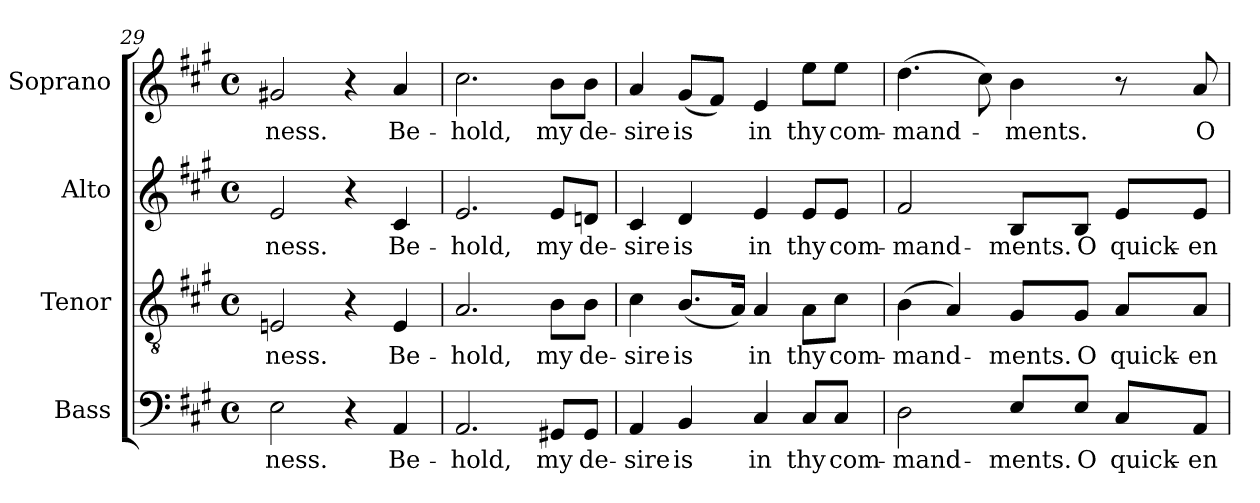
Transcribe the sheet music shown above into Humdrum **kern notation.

**kern	**text	**kern	**text	**kern	**text	**kern	**text
*part4	*part4	*part3	*part3	*part2	*part2	*part1	*part1
*staff4	*staff4	*staff3	*staff3	*staff2	*staff2	*staff1	*staff1
*I"Bass	*	*I"Tenor	*	*I"Alto	*	*I"Soprano	*
*I'B.	*	*I'T.	*	*I'A.	*	*I'S.	*
*clefF4	*	*clefGv2	*	*clefG2	*	*clefG2	*
*	*	*ITrd7c12	*	*	*	*	*
*k[f#c#g#]	*	*k[f#c#g#]	*	*k[f#c#g#]	*	*k[f#c#g#]	*
*A:	*	*A:	*	*A:	*	*A:	*
*M4/4	*	*M4/4	*	*M4/4	*	*M4/4	*
*met(c)	*	*met(c)	*	*met(c)	*	*met(c)	*
=29	=29	=29	=29	=29	=29	=29	=29
!	!LO:LY:b:color=#000000	!	!	!	!	!	!
!	!	!	!LO:LY:b:color=#000000	!	!	!	!
!	!	!	!	!	!LO:LY:b:color=#000000	!	!
!	!	!	!	!	!	!	!LO:LY:b:color=#000000
2Ei\	-ness.	2EEni/	-ness.	2ei/	-ness.	2g#Xi/	-ness.
4r	.	4r	.	4r	.	4r	.
!	!LO:LY:b:color=#000000	!	!	!	!	!	!
!	!	!	!LO:LY:b:color=#000000	!	!	!	!
!	!	!	!	!	!LO:LY:b:color=#000000	!	!
!	!	!	!	!	!	!	!LO:LY:b:color=#000000
4AAi/	Be-	4EEi/	Be-	4c#i/	Be-	4ai/	Be-
!!LO:LB:g=z
=30	=30	=30	=30	=30	=30	=30	=30
!	!LO:LY:b:color=#000000	!	!	!	!	!	!
!	!	!	!LO:LY:b:color=#000000	!	!	!	!
!	!	!	!	!	!LO:LY:b:color=#000000	!	!
!	!	!	!	!	!	!	!LO:LY:b:color=#000000
2.AAi/	-hold,	2.AAi/	-hold,	2.ei/	-hold,	2.cc#i\	-hold,
!	!LO:LY:b:color=#000000	!	!	!	!	!	!
!	!	!	!LO:LY:b:color=#000000	!	!	!	!
!	!	!	!	!	!LO:LY:b:color=#000000	!	!
!	!	!	!	!	!	!	!LO:LY:b:color=#000000
8GG#Xi/L	my	8BBi\L	my	8ei/L	my	8bi\L	my
!	!LO:LY:b:color=#000000	!	!	!	!	!	!
!	!	!	!LO:LY:b:color=#000000	!	!	!	!
!	!	!	!	!	!LO:LY:b:color=#000000	!	!
!	!	!	!	!	!	!	!LO:LY:b:color=#000000
8GG#i/J	de-	8BBi\J	de-	8dni/J	de-	8bi\J	de-
=31	=31	=31	=31	=31	=31	=31	=31
!	!LO:LY:b:color=#000000	!	!	!	!	!	!
!	!	!	!LO:LY:b:color=#000000	!	!	!	!
!	!	!	!	!	!LO:LY:b:color=#000000	!	!
!	!	!	!	!	!	!	!LO:LY:b:color=#000000
4AAi/	-sire	4C#i\	-sire	4c#i/	-sire	4ai/	-sire
!	!LO:LY:b:color=#000000	!	!	!	!	!	!
!	!	!	!LO:LY:b:color=#000000	!	!	!	!
!	!	!	!	!	!LO:LY:b:color=#000000	!	!
!	!	!	!	!	!	!	!LO:LY:b:color=#000000
4BBi/	is	(8.BBi/L	is	4di/	is	(8g#i/L	is
.	.	.	.	.	.	8f#i/J)	.
.	.	16AAi/Jk)	.	.	.	.	.
!	!LO:LY:b:color=#000000	!	!	!	!	!	!
!	!	!	!LO:LY:b:color=#000000	!	!	!	!
!	!	!	!	!	!LO:LY:b:color=#000000	!	!
!	!	!	!	!	!	!	!LO:LY:b:color=#000000
4C#i/	in	4AAi/	in	4ei/	in	4ei/	in
!	!LO:LY:b:color=#000000	!	!	!	!	!	!
!	!	!	!LO:LY:b:color=#000000	!	!	!	!
!	!	!	!	!	!LO:LY:b:color=#000000	!	!
!	!	!	!	!	!	!	!LO:LY:b:color=#000000
8C#i/L	thy	8AAi\L	thy	8ei/L	thy	8eei\L	thy
!	!LO:LY:b:color=#000000	!	!	!	!	!	!
!	!	!	!LO:LY:b:color=#000000	!	!	!	!
!	!	!	!	!	!LO:LY:b:color=#000000	!	!
!	!	!	!	!	!	!	!LO:LY:b:color=#000000
8C#i/J	com-	8C#i\J	com-	8ei/J	com-	8eei\J	com-
=32	=32	=32	=32	=32	=32	=32	=32
!	!LO:LY:b:color=#000000	!	!	!	!	!	!
!	!	!	!LO:LY:b:color=#000000	!	!	!	!
!	!	!	!	!	!LO:LY:b:color=#000000	!	!
!	!	!	!	!	!	!	!LO:LY:b:color=#000000
2Di\	-mand-	(4BBi\	-mand-	2f#i/	-mand-	(4.ddi\	-mand-
.	.	4AAi/)	.	.	.	.	.
.	.	.	.	.	.	8cc#i\)	.
!	!LO:LY:b:color=#000000	!	!	!	!	!	!
!	!	!	!LO:LY:b:color=#000000	!	!	!	!
!	!	!	!	!	!LO:LY:b:color=#000000	!	!
!	!	!	!	!	!	!	!LO:LY:b:color=#000000
8Ei/L	-ments.	8GG#i/L	-ments.	8Bi/L	-ments.	4bi\	-ments.
!	!LO:LY:b:color=#000000	!	!	!	!	!	!
!	!	!	!LO:LY:b:color=#000000	!	!	!	!
!	!	!	!	!	!LO:LY:b:color=#000000	!	!
8Ei/J	O	8GG#i/J	O	8Bi/J	O	.	.
!	!LO:LY:b:color=#000000	!	!	!	!	!	!
!	!	!	!LO:LY:b:color=#000000	!	!	!	!
!	!	!	!	!	!LO:LY:b:color=#000000	!	!
8C#i/L	quick-	8AAi/L	quick-	8ei/L	quick-	8r	.
!	!LO:LY:b:color=#000000	!	!	!	!	!	!
!	!	!	!LO:LY:b:color=#000000	!	!	!	!
!	!	!	!	!	!LO:LY:b:color=#000000	!	!
!	!	!	!	!	!	!	!LO:LY:b:color=#000000
8AAi/J	-en	8AAi/J	-en	8ei/J	-en	8ai/	O
=	=	=	=	=	=	=	=
*-	*-	*-	*-	*-	*-	*-	*-
